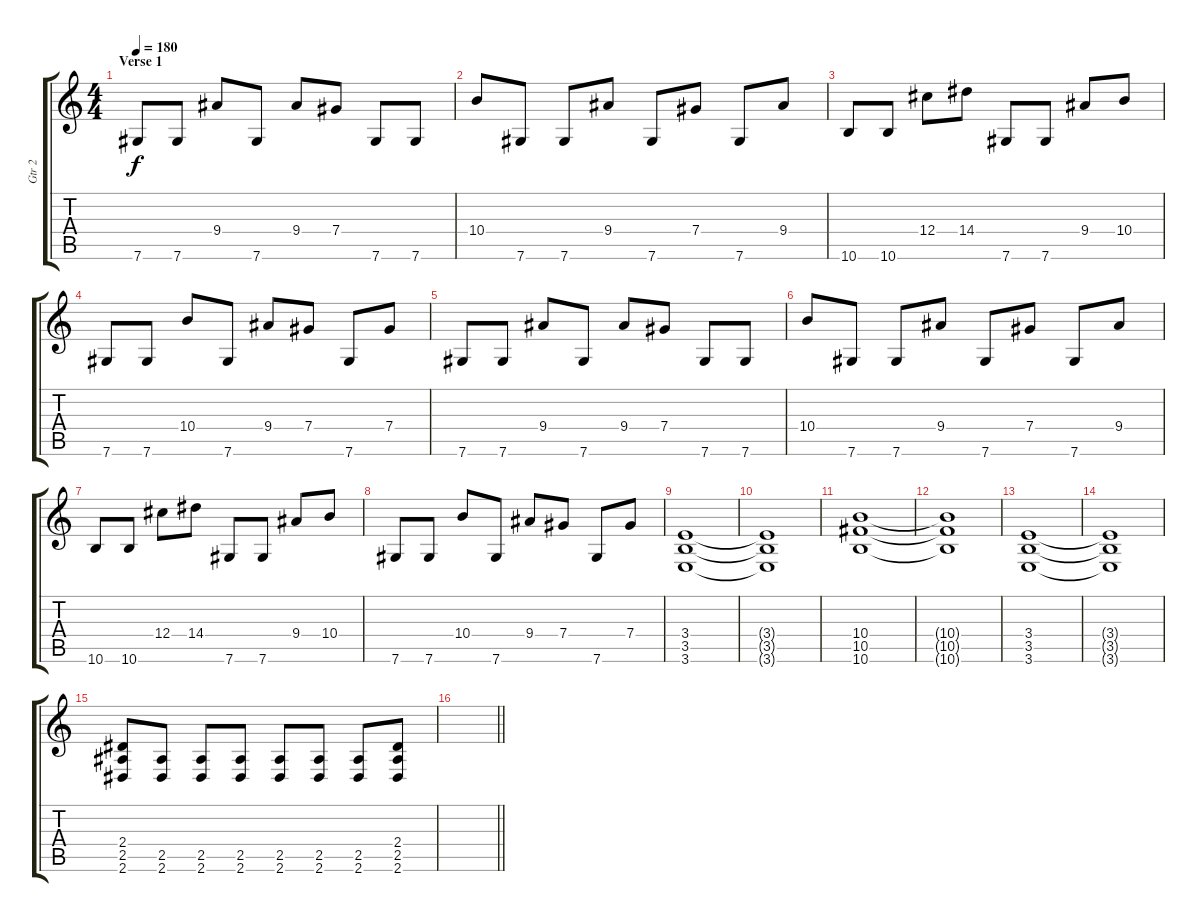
\track ("Gtr 2" "Gtr 2") {instrument distortionguitar}
\staff {score tabs}
\tuning (Eb4 Bb3 Gb3 Db3 Ab2 Db2) {hide}
\ts (4 4)
\section ("" "Verse 1")
\tempo 180
\clef g2
\ks c
7.6.8{dy f} 7.6.8 9.4.8 7.6.8 9.4.8 7.4.8 7.6.8 7.6.8 |
10.4.8 7.6.8 7.6.8 9.4.8 7.6.8 7.4.8 7.6.8 9.4.8 |
10.6.8 10.6.8 12.4.8 14.4.8 7.6.8 7.6.8 9.4.8 10.4.8 |
7.6.8 7.6.8 10.4.8 7.6.8 9.4.8 7.4.8 7.6.8 7.4.8 |
7.6.8 7.6.8 9.4.8 7.6.8 9.4.8 7.4.8 7.6.8 7.6.8 |
10.4.8 7.6.8 7.6.8 9.4.8 7.6.8 7.4.8 7.6.8 9.4.8 |
10.6.8 10.6.8 12.4.8 14.4.8 7.6.8 7.6.8 9.4.8 10.4.8 |
7.6.8 7.6.8 10.4.8 7.6.8 9.4.8 7.4.8 7.6.8 7.4.8 |
(3.4 3.5 3.6).1 |
(3.4{t} 3.5{t} 3.6{t}).1 |
(10.4 10.5 10.6).1 |
(10.4{t} 10.5{t} 10.6{t}).1 |
(3.4 3.5 3.6).1 |
(3.4{t} 3.5{t} 3.6{t}).1 |
(2.4 2.5 2.6).8 (2.5 2.6).8 (2.5 2.6).8 (2.5 2.6).8 (2.5 2.6).8 (2.5 2.6).8 (2.5 2.6).8 (2.4 2.5 2.6).8 |
\barLineRight lightlight
